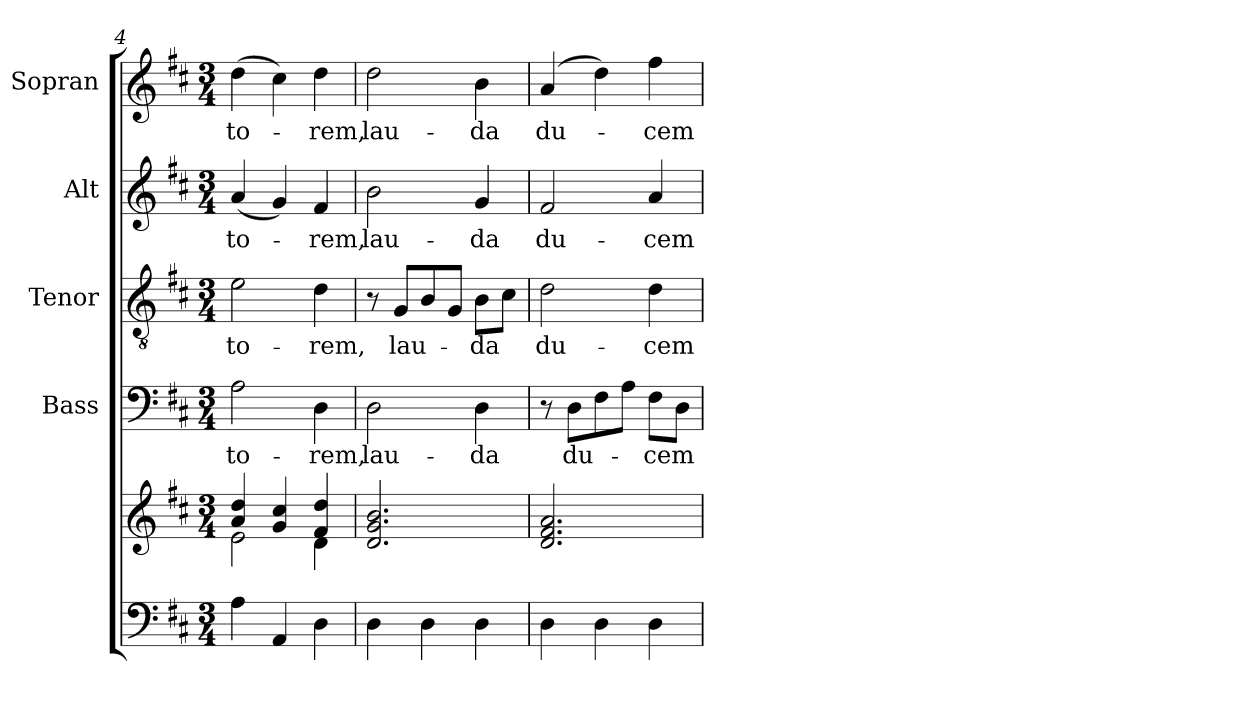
**kern	**kern	**kern	**text	**kern	**text	**kern	**text	**kern	**text
*part5	*part5	*part4	*part4	*part3	*part3	*part2	*part2	*part1	*part1
*staff6	*staff5	*staff4	*staff4	*staff3	*staff3	*staff2	*staff2	*staff1	*staff1
*	*	*I"Bass	*	*I"Tenor	*	*I"Alt	*	*I"Sopran	*
*	*	*I'B.	*	*I'T.	*	*I'A.	*	*I'S.	*
*clefF4	*clefG2	*clefF4	*	*clefGv2	*	*clefG2	*	*clefG2	*
*k[f#c#]	*k[f#c#]	*k[f#c#]	*	*k[f#c#]	*	*k[f#c#]	*	*k[f#c#]	*
*D:	*D:	*D:	*	*D:	*	*D:	*	*D:	*
*M3/4	*M3/4	*M3/4	*	*M3/4	*	*M3/4	*	*M3/4	*
=4	=4	=4	=4	=4	=4	=4	=4	=4	=4
*	*^	*	*	*	*	*	*	*	*
!	!	!	!	!LO:LY:b	!	!LO:LY:b	!	!LO:LY:b	!	!LO:LY:b
4A\	4a/ 4dd/	2e\	2A\	-to-	2e\	-to-	(<4a/	-to-	(>4dd\	-to-
4AA/	4g/ 4cc#/	.	.	.	.	.	4g/)	.	4cc#\)	.
!	!	!	!	!LO:LY:b	!	!LO:LY:b	!	!LO:LY:b	!	!LO:LY:b
4D\	4f#/ 4dd/	4d\	4D\	-rem,	4d\	-rem,	4f#/	-rem,	4dd\	-rem,
=5	=5	=5	=5	=5	=5	=5	=5	=5	=5	=5
!	!	!	!	!LO:LY:b	!	!	!	!LO:LY:b	!	!LO:LY:b
*	*v	*v	*	*	*	*	*	*	*	*
4D\	2.d/ 2.g/ 2.b/	2D\	lau-	8r	.	2b\	lau-	2dd\	lau-
!	!	!	!	!	!LO:LY:b	!	!	!	!
.	.	.	.	8G/L	lau-	.	.	.	.
4D\	.	.	.	8B/	.	.	.	.	.
.	.	.	.	8G/J	.	.	.	.	.
!	!	!	!LO:LY:b	!	!LO:LY:b	!	!LO:LY:b	!	!LO:LY:b
4D\	.	4D\	-da	8B\L	-da	4g/	-da	4b\	-da
.	.	.	.	8c#\J	.	.	.	.	.
!!LO:LB:g=z
=6	=6	=6	=6	=6	=6	=6	=6	=6	=6
!	!	!	!	!	!LO:LY:b	!	!LO:LY:b	!	!LO:LY:b
4D\	2.d/ 2.f#/ 2.a/	8r	.	2d\	du-	2f#/	du-	(4a/	du-
!	!	!	!LO:LY:b	!	!	!	!	!	!
.	.	8D\L	du-	.	.	.	.	.	.
4D\	.	8F#\	.	.	.	.	.	4dd\)	.
.	.	8A\J	.	.	.	.	.	.	.
!	!	!	!LO:LY:b	!	!LO:LY:b	!	!LO:LY:b	!	!LO:LY:b
4D\	.	8F#\L	-cem	4d\	-cem	4a/	-cem	4ff#\	-cem
.	.	8D\J	.	.	.	.	.	.	.
=	=	=	=	=	=	=	=	=	=
*-	*-	*-	*-	*-	*-	*-	*-	*-	*-
